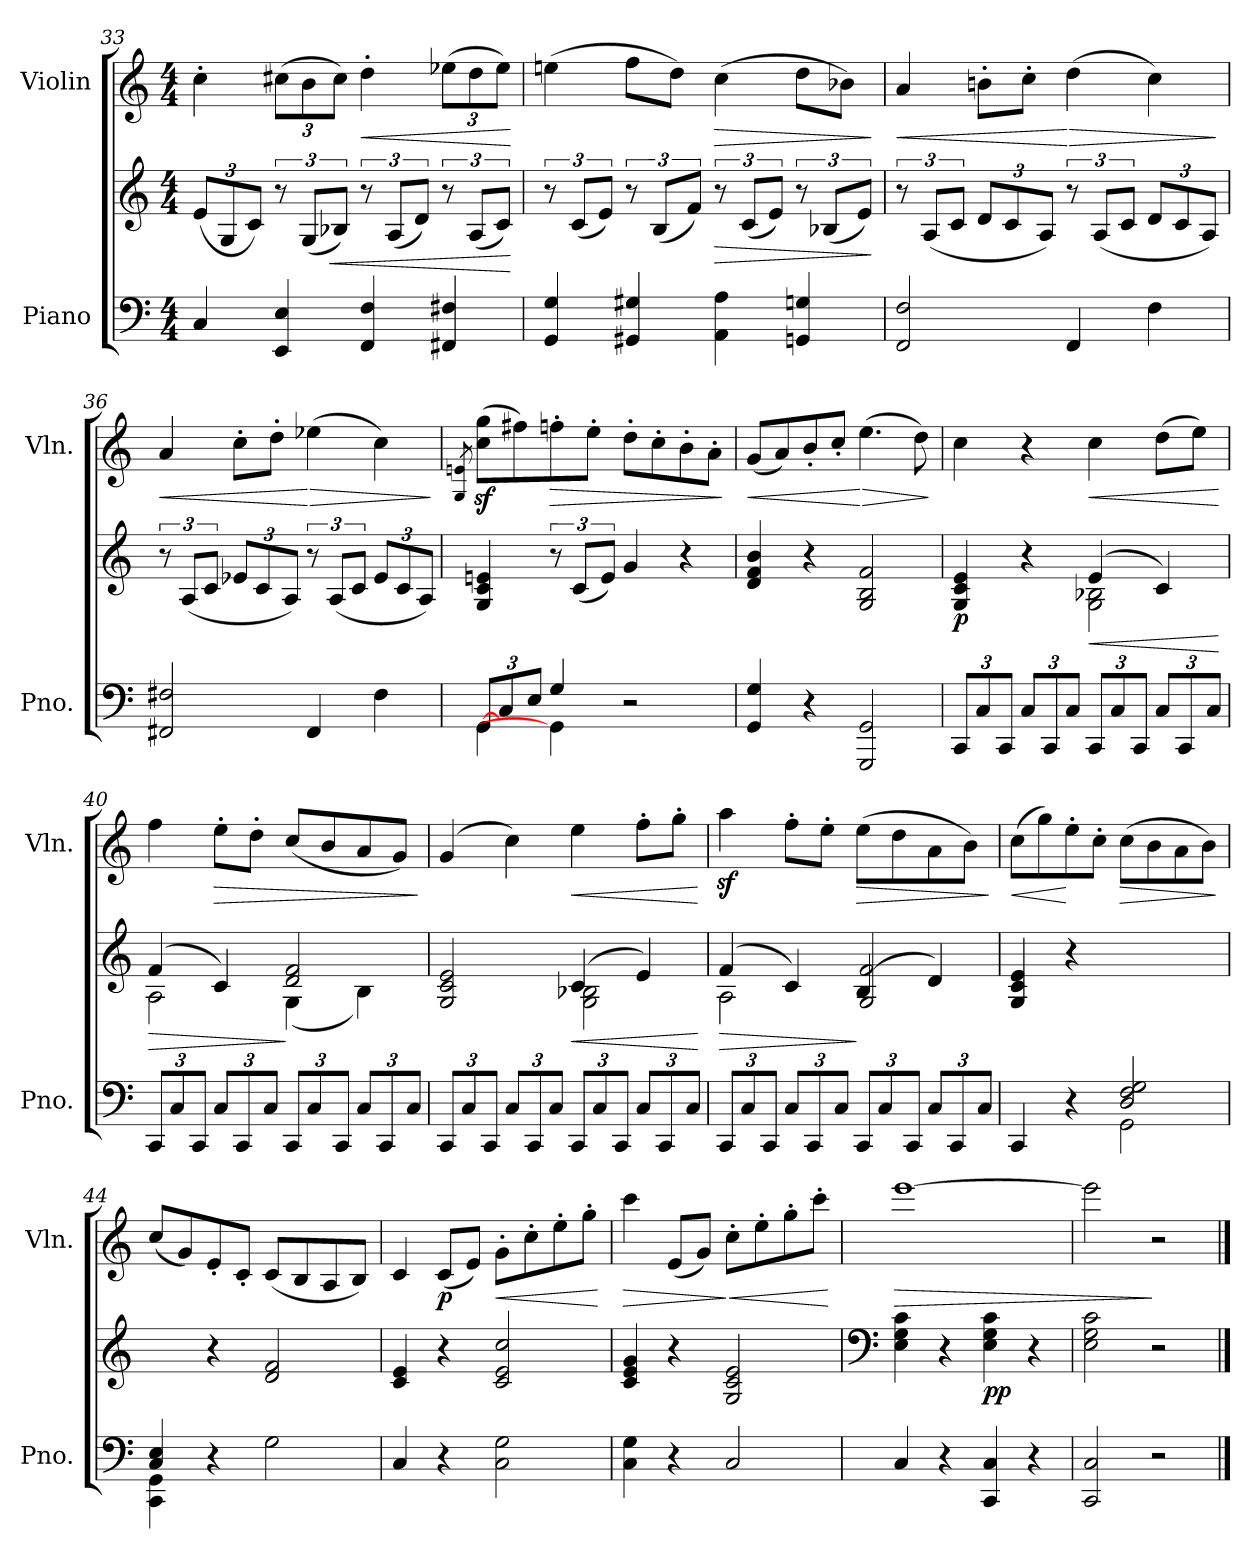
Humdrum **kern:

**kern	**kern	**dynam	**kern	**dynam
*part2	*part2	*part2	*part1	*part1
*staff3	*staff2	*staff2/3	*staff1	*staff1
*I"Piano	*	*	*I"Violin	*
*I'Pno.	*	*	*I'Vln.	*
*clefF4	*clefG2	*	*clefG2	*
*k[]	*k[]	*	*k[]	*
*M4/4	*M4/4	*	*M4/4	*
*	*Xbrackettup	*	*	*
=33	=33	=33	=33	=33
4C/	(12e/L	.	4cc'\	.
.	12G/	.	.	.
.	12c/J)	.	.	.
*	*brackettup	*	*Xbrackettup	*
4EE/ 4E/	12r	.	(12cc#X\L	.
.	(12G/L	.	12b\	.
!	!	!LO:HP:b	!	!
.	12B-X/J)	<	12cc#\J)	.
!	!	!	!	!LO:HP:b
4FF/ 4F/	12r	.	4dd'\	<
.	(12A/L	.	.	.
.	12d/J)	.	.	.
4FF#X/ 4F#X/	12r	.	(12ee-X\L	.
.	(12A/L	.	12dd\	.
.	12c/J)	.	12ee-\J)	.
.	.	[	.	[
!!LO:LB:g=z
=34	=34	=34	=34	=34
4GG/ 4G/	12r	.	(4een\	.
.	(12c/L	.	.	.
.	12e/J)	.	.	.
4GG#X/ 4G#X/	12r	.	8ff\L	.
.	(12B/L	.	.	.
.	.	.	8dd\J)	.
.	12f/J)	.	.	.
!	!	!LO:HP:b	!	!LO:HP:b
4AA\ 4A\	12r	>	(4cc\	>
.	(12c/L	.	.	.
.	12e/J)	.	.	.
4GGn/ 4Gn/	12r	.	8dd\L	.
.	(12B-X/L	.	.	.
.	.	.	8b-X\J)	.
.	12e/J)	.	.	.
.	.	]	.	]
=35	=35	=35	=35	=35
!	!	!	!	!LO:HP:b
2FF/ 2F/	12r	.	4a/	<
.	(12A/L	.	.	.
.	12c/J	.	.	.
*	*Xbrackettup	*	*	*
.	12d/L	.	8bn'\L	.
.	12c/	.	.	.
.	.	.	8cc'\J	.
.	12A/J)	.	.	.
*	*brackettup	*	*	*
!	!	!	!	!LO:HP:n=1:b
4FF/	12r	.	(4dd\	[ >
.	(12A/L	.	.	.
.	12c/J	.	.	.
*	*Xbrackettup	*	*	*
4F\	12d/L	.	4cc\)	.
.	12c/	.	.	.
.	12A/J)	.	.	.
.	.	.	.	]
=36	=36	=36	=36	=36
*	*brackettup	*	*	*
!	!	!	!	!LO:HP:b
2FF#X/ 2F#X/	12r	.	4a/	<
.	(12A/L	.	.	.
.	12c/J	.	.	.
*	*Xbrackettup	*	*	*
.	12e-X/L	.	8cc'\L	.
.	12c/	.	.	.
.	.	.	8dd'\J	.
.	12A/J)	.	.	.
*	*brackettup	*	*	*
!	!	!	!	!LO:HP:n=1:b
4FF#/	12r	.	(4ee-X\	[ >
.	(12A/L	.	.	.
.	12c/J	.	.	.
*	*Xbrackettup	*	*	*
4F#\	12e-/L	.	4cc\)	.
.	12c/	.	.	.
.	12A/J)	.	.	.
.	.	.	.	]
!!LO:PB:g=z
=37	=37	=37	=37	=37
.	.	.	8qG/ 8qen/	.
*Xbrackettup	*	*	*	*
!LO:N:head=solid	!	!	!	!
*^	*	*	*	*
[12GG/L	4GG\	4G/ 4c/ 4en/	.	(8cc\z< 8gg\z<L	.
12C/	.	.	.	.	.
.	.	.	.	8ff#X\)	.
12E/J	.	.	.	.	.
*	*	*brackettup	*	*	*
!	!	!	!	!	!LO:HP:b
4G/	4GG\]	12r	.	8ffn'\	>
.	.	(12c/L	.	.	.
.	.	.	.	8ee'\J	.
.	.	12e/J)	.	.	.
2r	2ryy	4g/	.	8dd'\L	.
.	.	.	.	8cc'\	.
.	.	4r	.	8b'\	.
.	.	.	.	8a'\J	.
*v	*v	*	*	*	*
.	.	.	.	]
=38	=38	=38	=38	=38
!	!	!	!	!LO:HP:b
4GG/ 4G/	4d/ 4f/ 4b/	.	(8g/L	<
.	.	.	8a/)	.
4r	4r	.	8b'/	.
.	.	.	8cc'/J	.
!	!	!	!	!LO:HP:n=1:b
2GGG/ 2GG/	2G/ 2B/ 2f/	.	(4.ee\	[ >
.	.	.	8dd\)	.
.	.	.	.	]
=39	=39	=39	=39	=39
*	*^	*	*	*
!	!	!	!LO:DY:b	!	!
12CC/L	4G/ 4c/ 4e/	2ryy	p	4cc\	.
12C/	.	.	.	.	.
12CC/J	.	.	.	.	.
12C/L	4r	.	.	4r	.
12CC/	.	.	.	.	.
12C/J	.	.	.	.	.
!	!	!	!LO:HP:b	!	!LO:HP:b
12CC/L	(4e/	2G\ 2B-X\	<	4cc\	<
12C/	.	.	.	.	.
12CC/J	.	.	.	.	.
12C/L	4c/)	.	.	(8dd\L	.
12CC/	.	.	.	.	.
.	.	.	.	8ee\J)	.
12C/J	.	.	.	.	.
*	*v	*v	*	*	*
.	.	[	.	[
=40	=40	=40	=40	=40
!	!	!LO:HP:b	!	!
*	*^	*	*	*
12CC/L	(4f/	2A\	>	4ff\	.
12C/	.	.	.	.	.
12CC/J	.	.	.	.	.
!	!	!	!	!	!LO:HP:b
12C/L	4c/)	.	.	8ee'\L	>
12CC/	.	.	.	.	.
.	.	.	.	8dd'\J	.
12C/J	.	.	.	.	.
12CC/L	2d/ 2f/	(4G\	]	(8cc/L	.
12C/	.	.	.	.	.
.	.	.	.	8b/	.
12CC/J	.	.	.	.	.
12C/L	.	4B\)	.	8a/	.
12CC/	.	.	.	.	.
.	.	.	.	8g/J)	.
12C/J	.	.	.	.	.
*	*v	*v	*	*	*
.	.	.	.	]
!!LO:LB:g=z
=41	=41	=41	=41	=41
*	*^	*	*	*
12CC/L	2G/ 2c/ 2e/	2ryy	.	(4g/	.
12C/	.	.	.	.	.
12CC/J	.	.	.	.	.
12C/L	.	.	.	4cc\)	.
12CC/	.	.	.	.	.
12C/J	.	.	.	.	.
!	!	!	!LO:HP:b	!	!LO:HP:b
12CC/L	(4c/	2G\ 2B-X\	<	4ee\	<
12C/	.	.	.	.	.
12CC/J	.	.	.	.	.
12C/L	4e/)	.	.	8ff'\L	.
12CC/	.	.	.	.	.
.	.	.	.	8gg'\J	.
12C/J	.	.	.	.	.
*	*v	*v	*	*	*
.	.	[	.	[
=42	=42	=42	=42	=42
!	!	!LO:HP:b	!	!
*	*^	*	*	*
12CC/L	(4f/	2A\	>	4aaz<\	.
12C/	.	.	.	.	.
12CC/J	.	.	.	.	.
12C/L	4c/)	.	.	8ff'\L	.
12CC/	.	.	.	.	.
.	.	.	.	8ee'\J	.
12C/J	.	.	.	.	.
!	!	!	!	!	!LO:HP:b
12CC/L	(4B/	2G/ 2f/	]	(8ee\L	>
12C/	.	.	.	.	.
.	.	.	.	8dd\	.
12CC/J	.	.	.	.	.
12C/L	4d/)	.	.	8a\	.
12CC/	.	.	.	.	.
.	.	.	.	8b\J)	.
12C/J	.	.	.	.	.
*	*v	*v	*	*	*
.	.	.	.	]
=43	=43	=43	=43	=43
*^	*	*	*	*
!	!	!	!	!	!LO:HP:b
4ryy	4CC/	4G/ 4c/ 4e/	.	(8cc\L	<
.	.	.	.	8gg\)	.
4ryy	4r	4r	.	8ee'\	[
.	.	.	.	8cc'\J	.
!	!	!	!	!	!LO:HP:b
2D/ 2F/ 2G/	2GG\	2ryy	.	(8cc\L	>
.	.	.	.	8b\	.
.	.	.	.	8a\	.
.	.	.	.	8b\J)	.
*v	*v	*	*	*	*
.	.	.	.	]
=44	=44	=44	=44	=44
*^	*	*	*	*
4C/ 4E/	4CC\ 4GG\	4ryy	.	(8cc/L	.
.	.	.	.	8g/)	.
4r	4ryy	4r	.	8e'/	.
.	.	.	.	8c'/J	.
2G\	2ryy	2d/ 2f/	.	(8c/L	.
.	.	.	.	8B/	.
.	.	.	.	8A/	.
.	.	.	.	8B/J)	.
*v	*v	*	*	*	*
!!LO:LB:g=z
=45	=45	=45	=45	=45
4C/	4c/ 4e/	.	4c/	.
!	!	!	!	!LO:DY:b
4r	4r	.	(8c/L	p
.	.	.	8e/J)	.
!	!	!LO:DY:b=2	!	!LO:HP:b
2C\ 2G\	2c/ 2e/ 2cc/	other-dynamics	8g'\L	<
.	.	.	8cc'\	.
.	.	.	8ee'\	.
.	.	.	8gg'\J	.
.	.	.	.	[
=46	=46	=46	=46	=46
!	!	!	!	!LO:HP:b
4C\ 4G\	4c/ 4e/ 4g/	.	4ccc\	>
4r	4r	.	(8e/L	.
.	.	.	8g/J)	.
!	!	!	!	!LO:HP:n=1:b
2C/	2G/ 2c/ 2e/	.	8cc'\L	] <
.	.	.	8ee'\	.
.	.	.	8gg'\	.
.	.	.	8ccc'\J	.
.	.	.	.	[
=47	=47	=47	=47	=47
*	*clefF4	*	*	*
!	!	!	!	!LO:HP:b
!	!	!	!	!LO:DY:n=1:b
4C/	4E\ 4G\ 4c\	.	[1eee	> other-dynamics
4r	4r	.	.	.
!	!	!LO:DY:b	!	!
4CC/ 4C/	4E\ 4G\ 4c\	pp	.	.
4r	4r	.	.	.
=48	=48	=48	=48	=48
2CC/ 2C/	2E\ 2G\ 2c\	.	2eee\]	.
2r	2r	.	2r	]
==	==	==	==	==
*-	*-	*-	*-	*-
